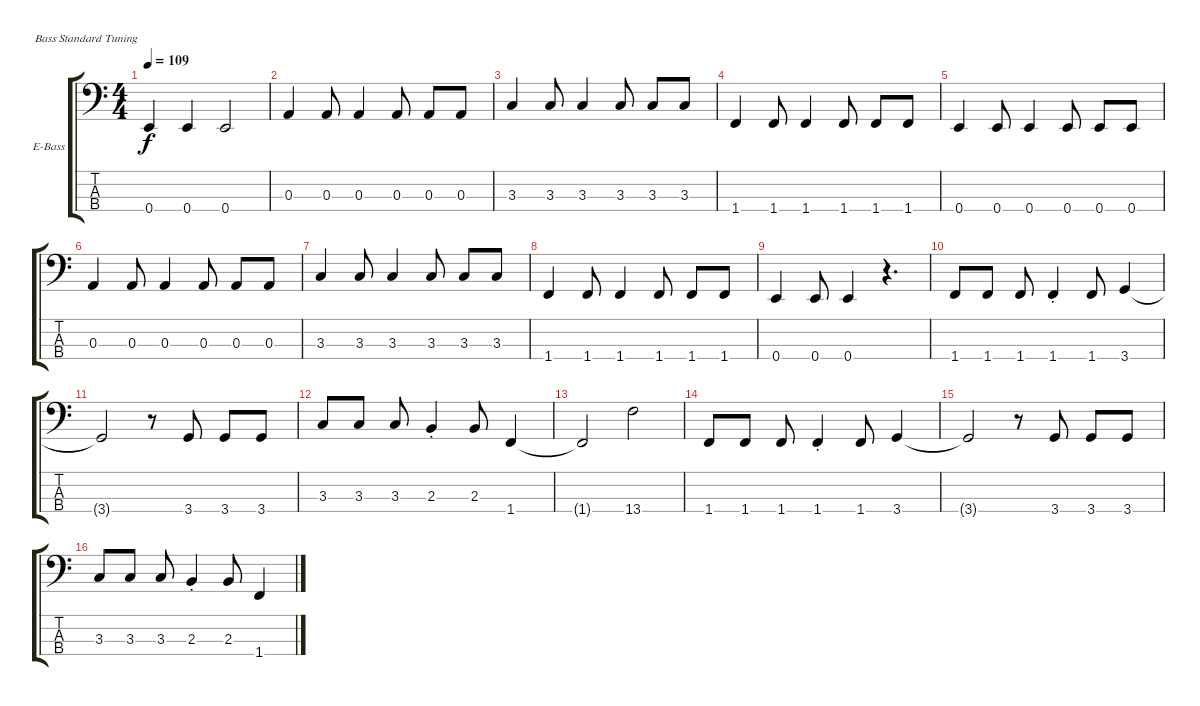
\bracketExtendMode groupsimilarinstruments
\firstSystemTrackNameOrientation horizontal
\otherSystemsTrackNameOrientation horizontal
\track ("Bass" "E-Bass") {instrument electricbassfinger}
\staff {score tabs}
\tuning (G2 D2 A1 E1)
\ts (4 4)
\tempo 109
\clef f4
\ks c
0.4.4{dy f} 0.4.4 0.4.2 |
0.3.4 0.3.8 0.3.4 0.3.8 0.3.8 0.3.8 |
3.3.4 3.3.8 3.3.4 3.3.8 3.3.8 3.3.8 |
1.4.4 1.4.8 1.4.4 1.4.8 1.4.8 1.4.8 |
0.4.4 0.4.8 0.4.4 0.4.8 0.4.8 0.4.8 |
0.3.4 0.3.8 0.3.4 0.3.8 0.3.8 0.3.8 |
3.3.4 3.3.8 3.3.4 3.3.8 3.3.8 3.3.8 |
1.4.4 1.4.8 1.4.4 1.4.8 1.4.8 1.4.8 |
0.4.4 0.4.8 0.4.4 r.4{d} |
1.4.8 1.4.8 1.4.8 1.4{st}.4 1.4.8 3.4.4 |
3.4{t}.2 r.8 3.4.8 3.4.8 3.4.8 |
3.3.8 3.3.8 3.3.8 2.3{st}.4 2.3.8 1.4.4 |
1.4{t}.2 13.4.2 |
1.4.8 1.4.8 1.4.8 1.4{st}.4 1.4.8 3.4.4 |
3.4{t}.2 r.8 3.4.8 3.4.8 3.4.8 |
3.3.8 3.3.8 3.3.8 2.3{st}.4 2.3.8 1.4.4
